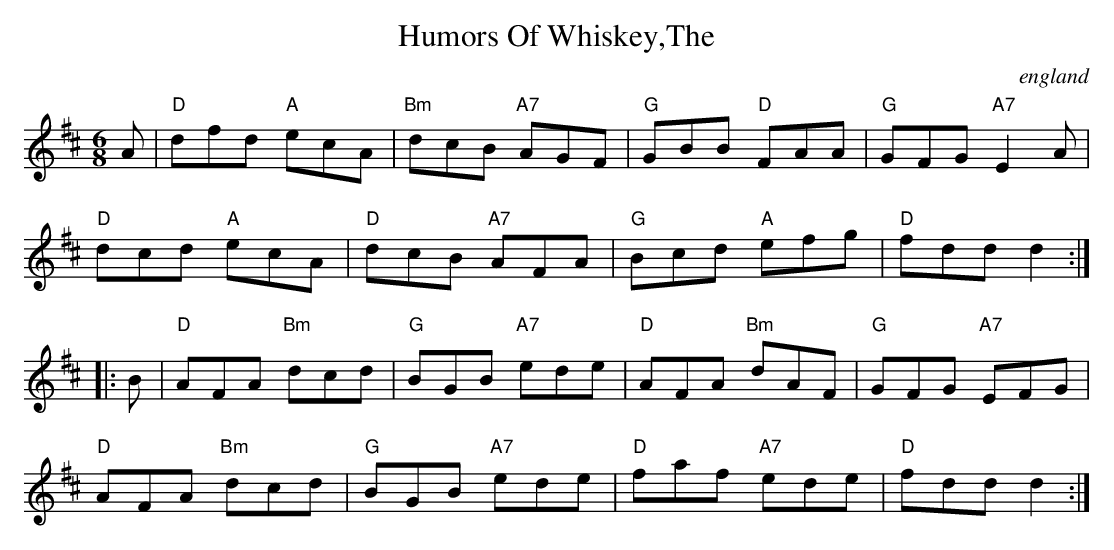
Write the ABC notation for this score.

X:1
T:Humors Of Whiskey,The
O:england
M:6/8
L:1/8
K:D
A|"D"dfd "A"ecA|"Bm"dcB "A7"AGF|"G"GBB "D"FAA|"G"GFG "A7"E2A|
"D"dcd "A"ecA|"D"dcB "A7"AFA|"G"Bcd "A"efg|"D"fdd d2:|
|:B|"D"AFA "Bm"dcd|"G"BGB "A7"ede|"D"AFA "Bm"dAF|"G"GFG "A7"EFG|
"D"AFA "Bm"dcd|"G"BGB "A7"ede|"D"faf "A7"ede|"D"fdd d2:|
